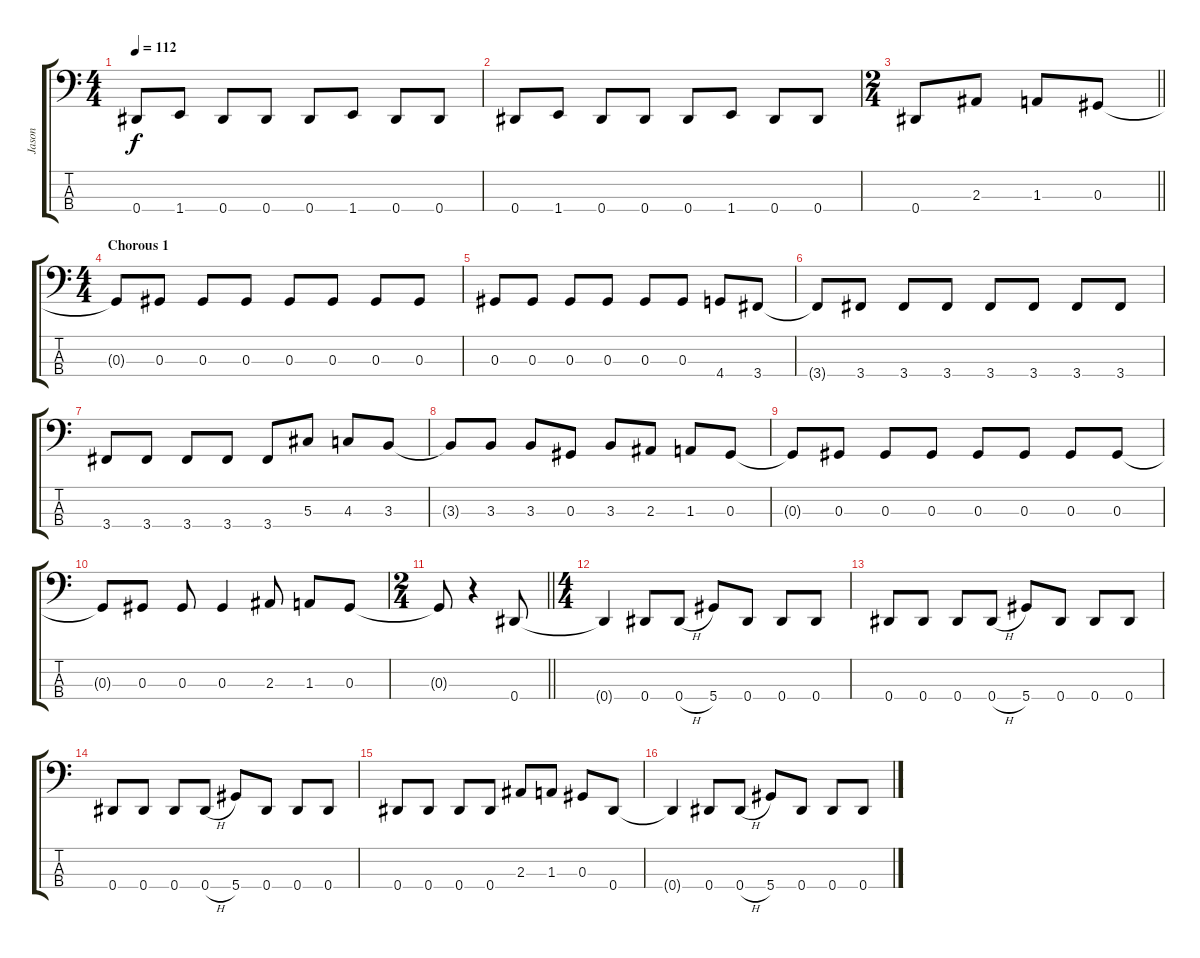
\track ("Jason" "Jason") {instrument electricbassfinger}
\staff {score tabs}
\tuning (Gb2 Db2 Ab1 Eb1) {hide}
\ts (4 4)
\tempo 112
\clef f4
\ks c
0.4.8{dy f} 1.4.8 0.4.8 0.4.8 0.4.8 1.4.8 0.4.8 0.4.8 |
0.4.8 1.4.8 0.4.8 0.4.8 0.4.8 1.4.8 0.4.8 0.4.8 |
\ts (2 4)
\barLineRight lightlight
0.4.8 2.3.8 1.3.8 0.3.8 |
\ts (4 4)
\section ("" "Chorous 1")
0.3{t}.8 0.3.8 0.3.8 0.3.8 0.3.8 0.3.8 0.3.8 0.3.8 |
0.3.8 0.3.8 0.3.8 0.3.8 0.3.8 0.3.8 4.4.8 3.4.8 |
3.4{t}.8 3.4.8 3.4.8 3.4.8 3.4.8 3.4.8 3.4.8 3.4.8 |
3.4.8 3.4.8 3.4.8 3.4.8 3.4.8 5.3.8 4.3.8 3.3.8 |
3.3{t}.8 3.3.8 3.3.8 0.3.8 3.3.8 2.3.8 1.3.8 0.3.8 |
0.3{t}.8 0.3.8 0.3.8 0.3.8 0.3.8 0.3.8 0.3.8 0.3.8 |
0.3{t}.8 0.3.8 0.3.8 0.3.4 2.3.8 1.3.8 0.3.8 |
\ts (2 4)
\barLineRight lightlight
0.3{t}.8 r.4 0.4.8 |
\ts (4 4)
\section ("" "")
0.4{t}.4 0.4.8 0.4{h}.8 5.4.8 0.4.8 0.4.8 0.4.8 |
0.4.8 0.4.8 0.4.8 0.4{h}.8 5.4.8 0.4.8 0.4.8 0.4.8 |
0.4.8 0.4.8 0.4.8 0.4{h}.8 5.4.8 0.4.8 0.4.8 0.4.8 |
0.4.8 0.4.8 0.4.8 0.4.8 2.3.8 1.3.8 0.3.8 0.4.8 |
0.4{t}.4 0.4.8 0.4{h}.8 5.4.8 0.4.8 0.4.8 0.4.8
